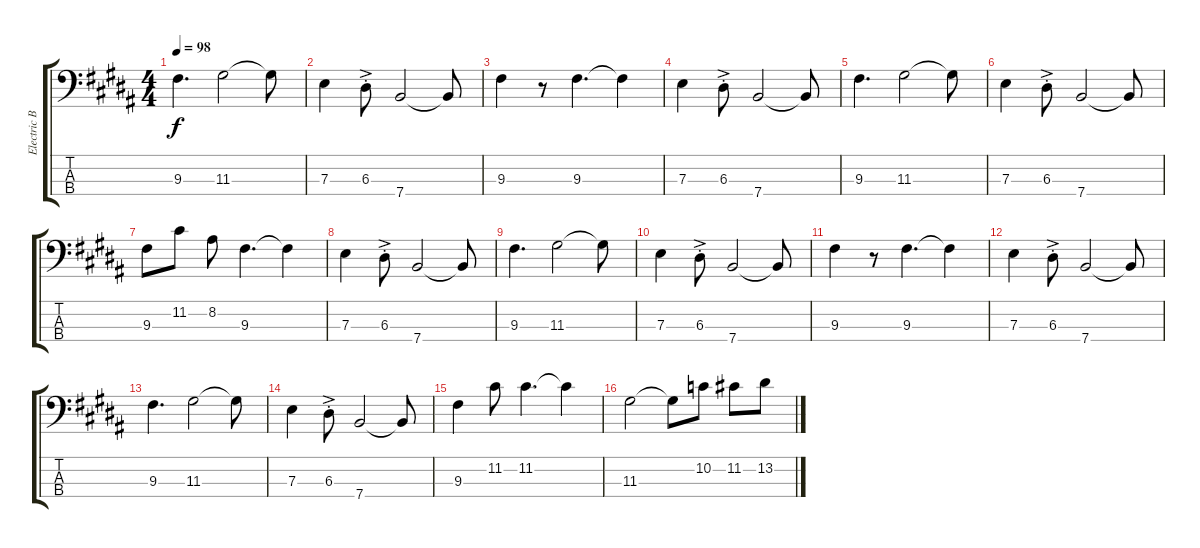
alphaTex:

\track ("Electric Bass" "Electric B") {instrument electricbassfinger}
\staff {score tabs}
\tuning (G2 D2 A1 E1) {hide}
\ts (4 4)
\tempo 98
\clef f4
\ks b
9.3.4{d dy f} 11.3.2 11.3{t}.8 |
7.3.4 6.3{ac st}.8 7.4.2 7.4{t}.8 |
9.3.4 r.8 9.3.4{d} 9.3{t}.4 |
7.3.4 6.3{ac st}.8 7.4.2 7.4{t}.8 |
9.3.4{d} 11.3.2 11.3{t}.8 |
7.3.4 6.3{ac st}.8 7.4.2 7.4{t}.8 |
9.3.8 11.2.8 8.2.8 9.3.4{d} 9.3{t}.4 |
7.3.4 6.3{ac st}.8 7.4.2 7.4{t}.8 |
9.3.4{d} 11.3.2 11.3{t}.8 |
7.3.4 6.3{ac st}.8 7.4.2 7.4{t}.8 |
9.3.4 r.8 9.3.4{d} 9.3{t}.4 |
7.3.4 6.3{ac st}.8 7.4.2 7.4{t}.8 |
9.3.4{d} 11.3.2 11.3{t}.8 |
7.3.4 6.3{ac st}.8 7.4.2 7.4{t}.8 |
9.3.4 11.2.8 11.2.4{d} 11.2{t}.4 |
11.3.2 11.3{t}.8 10.2.8 11.2.8 13.2.8
